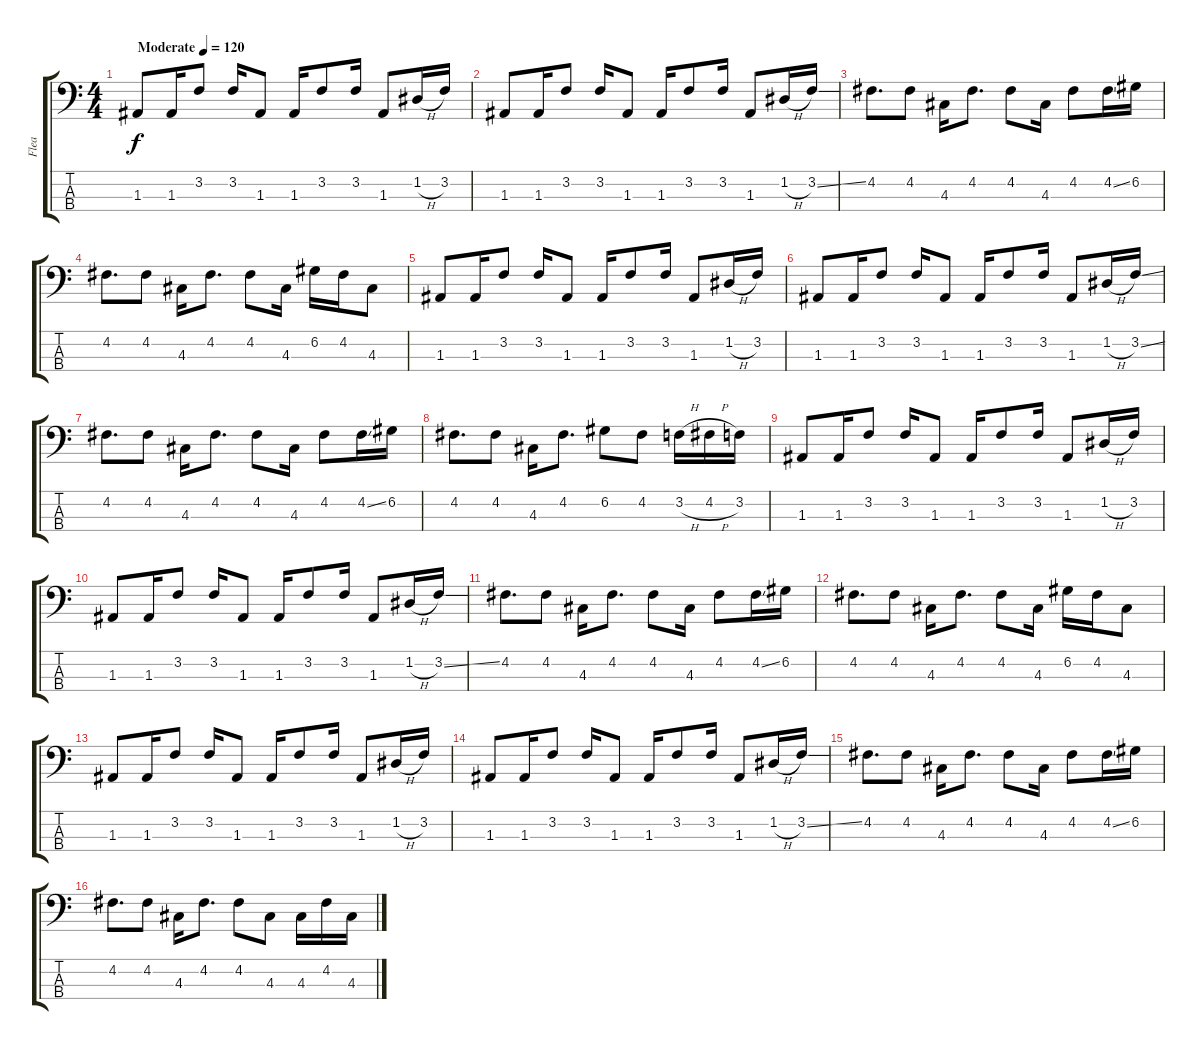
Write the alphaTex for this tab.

\track ("Flea" "Flea") {instrument electricbassfinger}
\staff {score tabs}
\tuning (G2 D2 A1 E1) {hide}
\ts (4 4)
\tempo (120 "Moderate")
\clef f4
\ks c
1.3.8{dy f instrument electricbassfinger} 1.3.16 3.2.8 3.2.16 1.3.8 1.3.16 3.2.8 3.2.16 1.3.8 1.2{h}.16 3.2.16 |
1.3.8 1.3.16 3.2.8 3.2.16 1.3.8 1.3.16 3.2.8 3.2.16 1.3.8 1.2{h}.16 3.2{ss}.16 |
4.2.8{d} 4.2.8 4.3.16 4.2.8{d} 4.2.8 4.3.16 4.2.8 4.2{ss}.16 6.2.16 |
4.2.8{d} 4.2.8 4.3.16 4.2.8{d} 4.2.8 4.3.16 6.2.16 4.2.16 4.3.8 |
1.3.8 1.3.16 3.2.8 3.2.16 1.3.8 1.3.16 3.2.8 3.2.16 1.3.8 1.2{h}.16 3.2.16 |
1.3.8 1.3.16 3.2.8 3.2.16 1.3.8 1.3.16 3.2.8 3.2.16 1.3.8 1.2{h}.16 3.2{ss}.16 |
4.2.8{d} 4.2.8 4.3.16 4.2.8{d} 4.2.8 4.3.16 4.2.8 4.2{ss}.16 6.2.16 |
4.2.8{d} 4.2.8 4.3.16 4.2.8{d} 6.2.8 4.2.8 3.2{h}.16 4.2{h}.16 3.2.16 |
1.3.8 1.3.16 3.2.8 3.2.16 1.3.8 1.3.16 3.2.8 3.2.16 1.3.8 1.2{h}.16 3.2.16 |
1.3.8 1.3.16 3.2.8 3.2.16 1.3.8 1.3.16 3.2.8 3.2.16 1.3.8 1.2{h}.16 3.2{ss}.16 |
4.2.8{d} 4.2.8 4.3.16 4.2.8{d} 4.2.8 4.3.16 4.2.8 4.2{ss}.16 6.2.16 |
4.2.8{d} 4.2.8 4.3.16 4.2.8{d} 4.2.8 4.3.16 6.2.16 4.2.16 4.3.8 |
1.3.8 1.3.16 3.2.8 3.2.16 1.3.8 1.3.16 3.2.8 3.2.16 1.3.8 1.2{h}.16 3.2.16 |
1.3.8 1.3.16 3.2.8 3.2.16 1.3.8 1.3.16 3.2.8 3.2.16 1.3.8 1.2{h}.16 3.2{ss}.16 |
4.2.8{d} 4.2.8 4.3.16 4.2.8{d} 4.2.8 4.3.16 4.2.8 4.2{ss}.16 6.2.16 |
4.2.8{d} 4.2.8 4.3.16 4.2.8{d} 4.2.8 4.3.8 4.3.16 4.2.16 4.3.16
